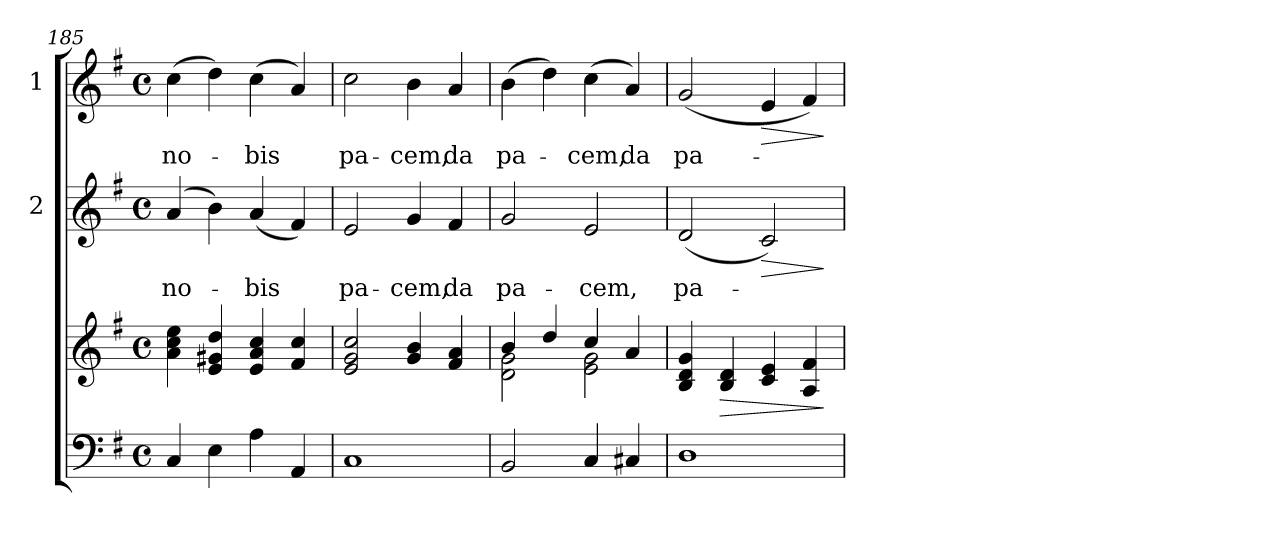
**kern	**kern	**dynam	**kern	**text	**dynam	**kern	**text	**dynam
*part3	*part3	*part3	*part2	*part2	*part2	*part1	*part1	*part1
*staff4	*staff3	*staff3/4	*staff2	*staff2	*staff2	*staff1	*staff1	*staff1
*	*	*	*I"2	*	*	*I"1	*	*
*clefF4	*clefG2	*	*clefG2	*	*	*clefG2	*	*
*	*	*	*ITrd7c12	*	*	*ITrd7c12	*	*
*k[f#]	*k[f#]	*	*k[f#]	*	*	*k[f#]	*	*
*G:	*G:	*	*G:	*	*	*G:	*	*
*M4/4	*M4/4	*	*M4/4	*	*	*M4/4	*	*
*met(c)	*met(c)	*	*met(c)	*	*	*met(c)	*	*
=185	=185	=185	=185	=185	=185	=185	=185	=185
!	!	!	!	!LO:LY:b	!	!	!LO:LY:b	!
4C/	4a\ 4cc\ 4ee\	.	(4A/	no-	.	(>4c\	no-	.
4E\	4e/ 4g#X/ 4dd/	.	4B\)	.	.	4d\)	.	.
!	!	!	!	!LO:LY:b	!	!	!LO:LY:b	!
4A\	4e/ 4a/ 4cc/	.	(<4A/	-bis	.	(>4c\	-bis	.
4AA/	4f#/ 4cc/	.	4F#/)	.	.	4A/)	.	.
=186	=186	=186	=186	=186	=186	=186	=186	=186
!	!	!	!	!LO:LY:b	!	!	!LO:LY:b	!
1C	2e/ 2g/ 2cc/	.	2E/	pa-	.	2c\	pa-	.
!	!	!	!	!LO:LY:b	!	!	!LO:LY:b	!
.	4g/ 4b/	.	4G/	-cem,	.	4B\	-cem,	.
!	!	!	!	!LO:LY:b	!	!	!LO:LY:b	!
.	4f#/ 4a/	.	4F#/	da	.	4A/	da	.
=187	=187	=187	=187	=187	=187	=187	=187	=187
*	*^	*	*	*	*	*	*	*
!	!	!	!	!	!LO:LY:b	!	!	!LO:LY:b	!
2BB/	4b/	2d\ 2g\	.	2G/	pa-	.	(>4B\	pa-	.
.	4dd/	.	.	.	.	.	4d\)	.	.
!	!	!	!	!	!LO:LY:b	!	!	!LO:LY:b	!
4C/	4cc/	2e\ 2g\	.	2E/	-cem,	.	(>4c\	-cem,	.
!	!	!	!	!	!	!	!	!LO:LY:b	!
4C#X/	4a/	.	.	.	.	.	4A/)	da	.
*	*v	*v	*	*	*	*	*	*	*
=188	=188	=188	=188	=188	=188	=188	=188	=188
!	!	!	!	!LO:LY:b	!	!	!LO:LY:b	!
1D	4B/ 4d/ 4g/	.	(<2D/	pa-	.	(<2G/	pa-	.
!	!	!LO:HP:b	!	!	!	!	!	!
.	4B/ 4d/	>	.	.	.	.	.	.
!	!	!	!	!	!LO:HP:b	!	!	!LO:HP:b
.	4c/ 4e/	.	2C/)	.	>	4E/	.	>
.	4A/ 4f#/	.	.	.	.	4F#/)	.	.
.	.	]	.	.	]	.	.	]
=	=	=	=	=	=	=	=	=
*-	*-	*-	*-	*-	*-	*-	*-	*-
